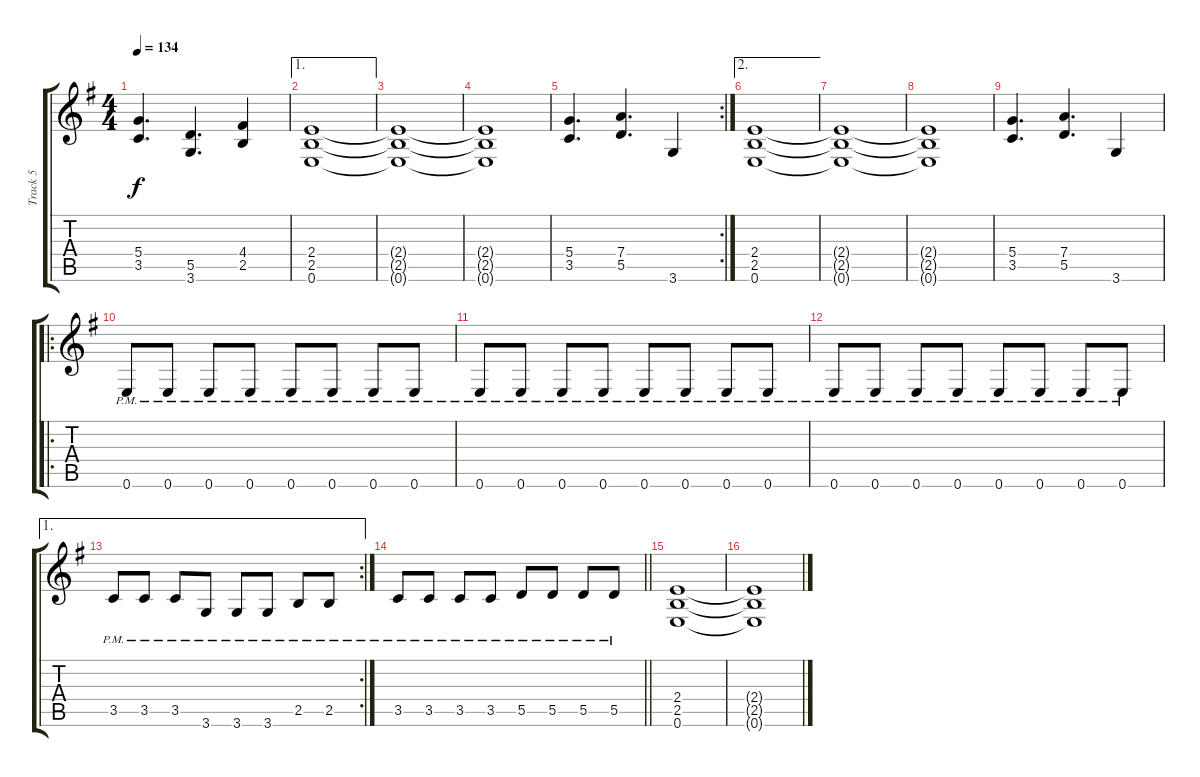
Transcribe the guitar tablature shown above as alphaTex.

\track ("Track 5" "Track 5") {instrument distortionguitar}
\staff {score tabs}
\tuning (E4 B3 G3 D3 A2 E2) {hide}
\ts (4 4)
\tempo 134
\clef g2
\ks g
(5.4 3.5).4{d dy f} (5.5 3.6).4{d} (4.4 2.5).4 |
\ae 1
(2.4 2.5 0.6).1 |
(2.4{t} 2.5{t} 0.6{t}).1 |
(2.4{t} 2.5{t} 0.6{t}).1 |
\rc 2
(5.4 3.5).4{d} (7.4 5.5).4{d} 3.6.4 |
\ae 2
(2.4 2.5 0.6).1 |
(2.4{t} 2.5{t} 0.6{t}).1 |
(2.4{t} 2.5{t} 0.6{t}).1 |
(5.4 3.5).4{d} (7.4 5.5).4{d} 3.6.4 |
\ro
0.6{pm}.8 0.6{pm}.8 0.6{pm}.8 0.6{pm}.8 0.6{pm}.8 0.6{pm}.8 0.6{pm}.8 0.6{pm}.8 |
0.6{pm}.8 0.6{pm}.8 0.6{pm}.8 0.6{pm}.8 0.6{pm}.8 0.6{pm}.8 0.6{pm}.8 0.6{pm}.8 |
0.6{pm}.8 0.6{pm}.8 0.6{pm}.8 0.6{pm}.8 0.6{pm}.8 0.6{pm}.8 0.6{pm}.8 0.6{pm}.8 |
\ae 1
\rc 2
3.5{pm}.8 3.5{pm}.8 3.5{pm}.8 3.6{pm}.8 3.6{pm}.8 3.6{pm}.8 2.5{pm}.8 2.5{pm}.8 |
\barLineRight lightlight
3.5{pm}.8 3.5{pm}.8 3.5{pm}.8 3.5{pm}.8 5.5{pm}.8 5.5{pm}.8 5.5{pm}.8 5.5{pm}.8 |
(2.4 2.5 0.6).1 |
(2.4{t} 2.5{t} 0.6{t}).1
